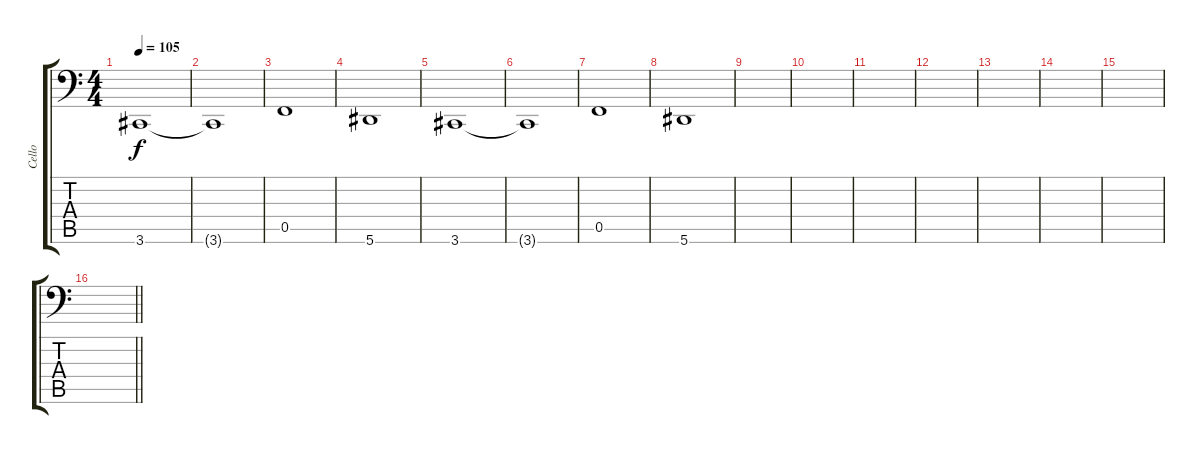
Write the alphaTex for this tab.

\track ("Cello" "Cello") {instrument cello}
\staff {score tabs}
\tuning (C4 G3 Eb3 Bb2 F2 Bb1) {hide}
\ts (4 4)
\tempo 105
\clef f4
\ks c
3.6.1{dy f} |
3.6{t}.1 |
0.5.1 |
5.6.1 |
3.6.1 |
3.6{t}.1 |
0.5.1 |
5.6.1 |
|
|
|
|
|
|
|
\barLineRight lightlight
